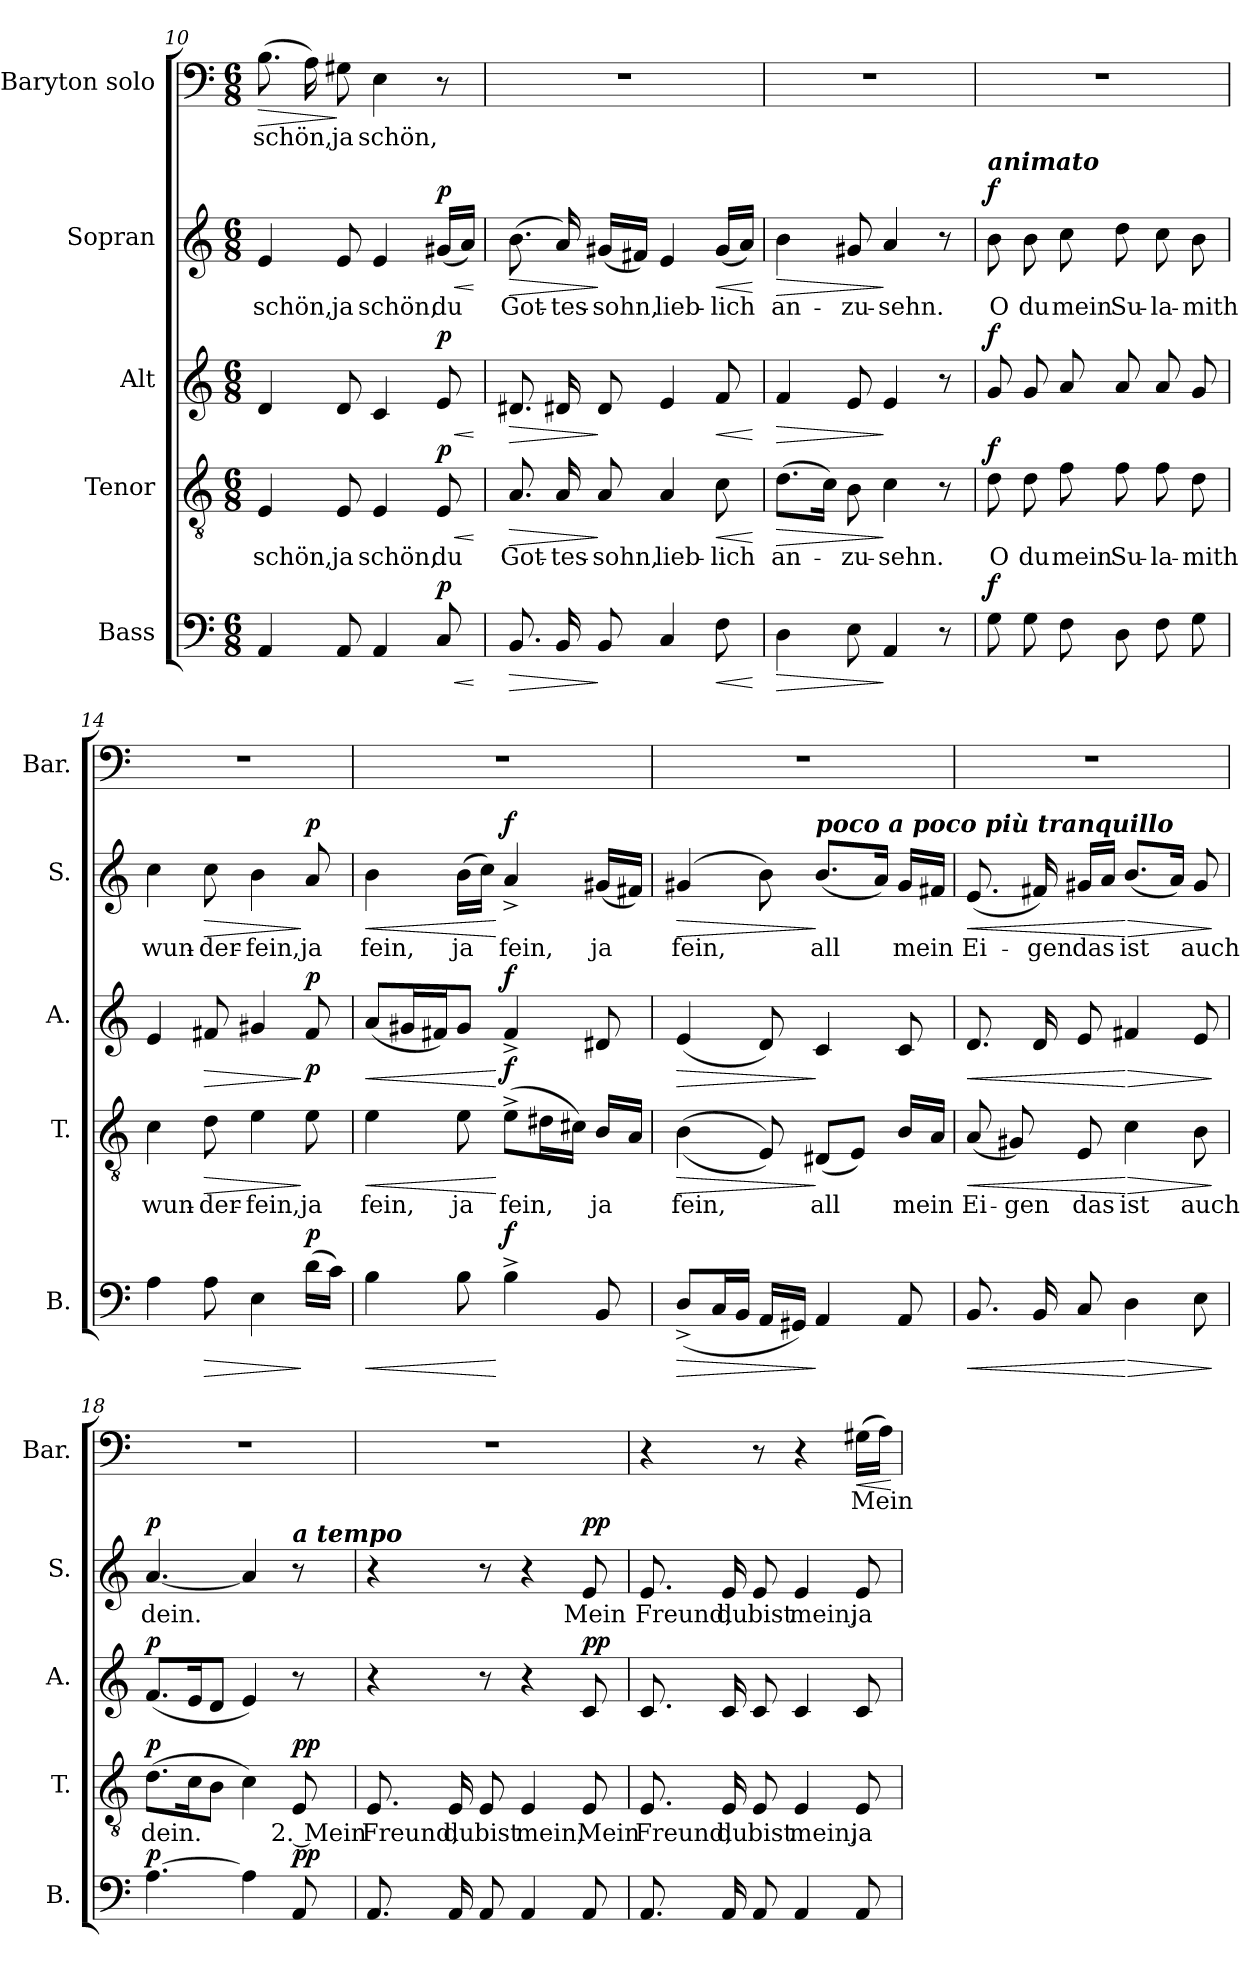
**kern	**dynam	**kern	**text	**dynam	**kern	**dynam	**kern	**text	**dynam	**kern	**text	**dynam
*part5	*part5	*part4	*part4	*part4	*part3	*part3	*part2	*part2	*part2	*part1	*part1	*part1
*staff5	*staff5	*staff4	*staff4	*staff4	*staff3	*staff3	*staff2	*staff2	*staff2	*staff1	*staff1	*staff1
*I"Bass	*	*I"Tenor	*	*	*I"Alt	*	*I"Sopran	*	*	*I"Baryton solo	*	*
*I'B.	*	*I'T.	*	*	*I'A.	*	*I'S.	*	*	*I'Bar.	*	*
!!LO:LB:g=z
*clefF4	*	*clefGv2	*	*	*clefG2	*	*clefG2	*	*	*clefF4	*	*
*k[]	*	*k[]	*	*	*k[]	*	*k[]	*	*	*k[]	*	*
*M6/8	*	*M6/8	*	*	*M6/8	*	*M6/8	*	*	*M6/8	*	*
=10	=10	=10	=10	=10	=10	=10	=10	=10	=10	=10	=10	=10
!	!	!	!	!	!	!	!	!	!	!	!	!LO:HP:b
4AA/	.	4E/	schön,	.	4d/	.	4e/	schön,	.	(8.B\	schön,	>
.	.	.	.	.	.	.	.	.	.	16A\)	.	.
8AA/	.	8E/	ja	.	8d/	.	8e/	ja	.	8G#X\	ja	]
4AA/	.	4E/	schön,	.	4c/	.	4e/	schön,	.	4E\	schön,	.
!	!LO:HP:b	!	!	!LO:HP:b	!	!LO:HP:b	!	!	!LO:HP:b	!	!	!
!	!LO:DY:n=1:a	!	!	!LO:DY:n=1:a	!	!LO:DY:n=1:a	!	!	!LO:DY:n=1:a	!	!	!
8C/	< p	8E/	du	< p	8e/	< p	(16g#X/LL	du	< p	8r	.	.
.	.	.	.	.	.	.	16a/JJ)	.	.	.	.	.
.	[	.	.	[	.	[	.	.	[	.	.	.
=11	=11	=11	=11	=11	=11	=11	=11	=11	=11	=11	=11	=11
!	!LO:HP:b	!	!	!LO:HP:b	!	!LO:HP:b	!	!	!LO:HP:b	!	!	!
8.BB/	>	8.A/	Got-	>	8.d#X/	>	(8.b\	Got-	>	2.r	.	.
16BB/	.	16A/	-tes-	.	16d#X/	.	16a/)	-tes-	.	.	.	.
8BB/	]	8A/	-sohn,	]	8d#/	]	(16g#X/LL	-sohn,	]	.	.	.
.	.	.	.	.	.	.	16f#X/JJ)	.	.	.	.	.
4C/	.	4A/	lieb-	.	4e/	.	4e/	lieb-	.	.	.	.
!	!LO:HP:b	!	!	!LO:HP:b	!	!LO:HP:b	!	!	!LO:HP:b	!	!	!
8F\	<	8c\	-lich	<	8f/	<	(16g#/LL	-lich	<	.	.	.
.	.	.	.	.	.	.	16a/JJ)	.	.	.	.	.
.	[	.	.	[	.	[	.	.	[	.	.	.
=12	=12	=12	=12	=12	=12	=12	=12	=12	=12	=12	=12	=12
!	!LO:HP:b	!	!	!LO:HP:b	!	!LO:HP:b	!	!	!LO:HP:b	!	!	!
4D\	>	(8.d\L	-an-	>	4f/	>	4b\	an-	>	2.r	.	.
.	.	16c\Jk)	.	.	.	.	.	.	.	.	.	.
8E\	.	8B\	-zu-	.	8e/	.	8g#X/	-zu-	.	.	.	.
4AA/	]	4c\	-sehn.	]	4e/	]	4a/	-sehn.	]	.	.	.
8r	.	8r	.	.	8r	.	8r	.	.	.	.	.
!!LO:PB:g=z
=13	=13	=13	=13	=13	=13	=13	=13	=13	=13	=13	=13	=13
!	!	!	!	!	!	!	!LO:TX:a:Bi:t=animato	!	!	!	!	!
!	!LO:DY:a	!	!	!LO:DY:a	!	!LO:DY:a	!	!	!LO:DY:a	!	!	!
8G\	f	8d\	O	f	8g/	f	8b\	O	f	2.r	.	.
8G\	.	8d\	du	.	8g/	.	8b\	du	.	.	.	.
8F\	.	8f\	mein	.	8a/	.	8cc\	mein	.	.	.	.
8D\	.	8f\	Su-	.	8a/	.	8dd\	Su-	.	.	.	.
8F\	.	8f\	-la-	.	8a/	.	8cc\	-la-	.	.	.	.
8G\	.	8d\	-mith	.	8g/	.	8b\	-mith	.	.	.	.
=14	=14	=14	=14	=14	=14	=14	=14	=14	=14	=14	=14	=14
4A\	.	4c\	wun-	.	4e/	.	4cc\	wun-	.	2.r	.	.
!	!LO:HP:b	!	!	!LO:HP:b	!	!LO:HP:b	!	!	!LO:HP:b	!	!	!
8A\	>	8d\	-der-	>	8f#X/	>	8cc\	-der-	>	.	.	.
4E\	.	4e\	-fein,	.	4g#X/	.	4b\	-fein,	.	.	.	.
!	!LO:DY:n=1:a	!	!	!LO:DY:n=1:a	!	!LO:DY:n=1:a	!	!	!LO:DY:n=1:a	!	!	!
(16d\LL	] p	8e\	ja	] p	8f#/	] p	8a/	ja	] p	.	.	.
16c\JJ)	.	.	.	.	.	.	.	.	.	.	.	.
=15	=15	=15	=15	=15	=15	=15	=15	=15	=15	=15	=15	=15
!	!LO:HP:b	!	!	!LO:HP:b	!	!LO:HP:b	!	!	!LO:HP:b	!	!	!
4B\	<	4e\	fein,	<	(8a/L	<	4b\	fein,	<	2.r	.	.
.	.	.	.	.	16g#X/L	.	.	.	.	.	.	.
.	.	.	.	.	16f#X/J)	.	.	.	.	.	.	.
8B\	.	8e\	ja	.	8g#/J	.	(16b\LL	ja	.	.	.	.
.	.	.	.	.	.	.	16cc\JJ)	.	.	.	.	.
!	!LO:DY:n=1:a	!	!	!LO:DY:n=1:a	!	!LO:DY:n=1:a	!	!	!LO:DY:n=1:a	!	!	!
4B^\	[ f	(8e^\L	fein,	[ f	4f#^/	[ f	4a^/	fein,	[ f	.	.	.
.	.	16d#X\L	.	.	.	.	.	.	.	.	.	.
.	.	16c#X\JJ)	.	.	.	.	.	.	.	.	.	.
8BB/	.	16B/LL	ja	.	8d#X/	.	(16g#X/LL	ja	.	.	.	.
.	.	16A/JJ	.	.	.	.	16f#X/JJ)	.	.	.	.	.
!!LO:LB:g=z
=16	=16	=16	=16	=16	=16	=16	=16	=16	=16	=16	=16	=16
!	!LO:HP:b	!	!	!LO:HP:b	!	!LO:HP:b	!	!	!LO:HP:b	!	!	!
(8D^/L	>	((4B\	fein,	>	(4e/	>	(4g#X/	fein,	>	2.r	.	.
16C/L	.	.	.	.	.	.	.	.	.	.	.	.
16BB/JJ	.	.	.	.	.	.	.	.	.	.	.	.
16AA/LL	.	8E/))	.	.	8d/)	.	8b\)	.	.	.	.	.
16GG#X/JJ)	.	.	.	.	.	.	.	.	.	.	.	.
!	!	!	!	!	!	!	!LO:TX:a:Bi:t=poco a poco più tranquillo	!	!	!	!	!
4AA/	]	(8D#X/L	all	]	4c/	]	(8.b/L	all	]	.	.	.
.	.	8E/J)	.	.	.	.	.	.	.	.	.	.
.	.	.	.	.	.	.	16a/Jk)	.	.	.	.	.
8AA/	.	16B/LL	mein	.	8c/	.	16g#/LL	mein	.	.	.	.
.	.	16A/JJ	.	.	.	.	16f#X/JJ	.	.	.	.	.
=17	=17	=17	=17	=17	=17	=17	=17	=17	=17	=17	=17	=17
!	!LO:HP:b	!	!	!LO:HP:b	!	!LO:HP:b	!	!	!LO:HP:b	!	!	!
8.BB/	<	(8A/	Ei-	<	8.d/	<	(8.e/	-Ei-	<	2.r	.	.
.	.	8G#X/)	-gen	.	.	.	.	.	.	.	.	.
16BB/	.	.	.	.	16d/	.	16f#X/)	-gen	.	.	.	.
8C/	.	8E/	das	.	8e/	.	16g#X/LL	das	.	.	.	.
.	.	.	.	.	.	.	16a/JJ	.	.	.	.	.
!	!LO:HP:n=1:b	!	!	!LO:HP:n=1:b	!	!LO:HP:n=1:b	!	!	!LO:HP:n=1:b	!	!	!
4D\	[ >	4c\	ist	[ >	4f#X/	[ >	(8.b/L	ist	[ >	.	.	.
.	.	.	.	.	.	.	16a/Jk)	.	.	.	.	.
8E\	.	8B\	auch	.	8e/	.	8g#/	auch	.	.	.	.
.	]	.	.	]	.	]	.	.	]	.	.	.
=18	=18	=18	=18	=18	=18	=18	=18	=18	=18	=18	=18	=18
!	!LO:DY:a	!	!	!LO:DY:a	!	!LO:DY:a	!	!	!LO:DY:a	!	!	!
[4.A\	p	(8.d\L	dein.	p	(8.f/L	p	[4.a/	dein.	p	2.r	.	.
.	.	16c\K	.	.	16e/K	.	.	.	.	.	.	.
.	.	8B\J	.	.	8d/J	.	.	.	.	.	.	.
4A\]	.	4c\)	.	.	4e/)	.	4a/]	.	.	.	.	.
!	!	!	!	!	!	!	!LO:TX:a:Bi:t=a tempo	!	!	!	!	!
!	!LO:DY:a	!	!	!LO:DY:a	!	!	!	!	!	!	!	!
8AA/	pp	8E/	2. Mein	pp	8r	.	8r	.	.	.	.	.
!!LO:PB:g=z
=19	=19	=19	=19	=19	=19	=19	=19	=19	=19	=19	=19	=19
8.AA/	.	8.E/	Freund,	.	4r	.	4r	.	.	2.r	.	.
16AA/	.	16E/	du	.	.	.	.	.	.	.	.	.
8AA/	.	8E/	bist	.	8r	.	8r	.	.	.	.	.
4AA/	.	4E/	mein,	.	4r	.	4r	.	.	.	.	.
!	!	!	!	!	!	!LO:DY:a	!	!	!LO:DY:a	!	!	!
8AA/	.	8E/	Mein	.	8c/	pp	8e/	Mein	pp	.	.	.
=20	=20	=20	=20	=20	=20	=20	=20	=20	=20	=20	=20	=20
8.AA/	.	8.E/	Freund,	.	8.c/	.	8.e/	Freund,	.	4r	.	.
16AA/	.	16E/	du	.	16c/	.	16e/	du	.	.	.	.
8AA/	.	8E/	bist	.	8c/	.	8e/	bist	.	8r	.	.
4AA/	.	4E/	mein,	.	4c/	.	4e/	mein,	.	4r	.	.
!	!	!	!	!	!	!	!	!	!	!	!	!LO:HP:b
8AA/	.	8E/	ja	.	8c/	.	8e/	ja	.	(16G#X\LL	Mein	<
.	.	.	.	.	.	.	.	.	.	16A\JJ)	.	.
.	.	.	.	.	.	.	.	.	.	.	.	[
=	=	=	=	=	=	=	=	=	=	=	=	=
*-	*-	*-	*-	*-	*-	*-	*-	*-	*-	*-	*-	*-
